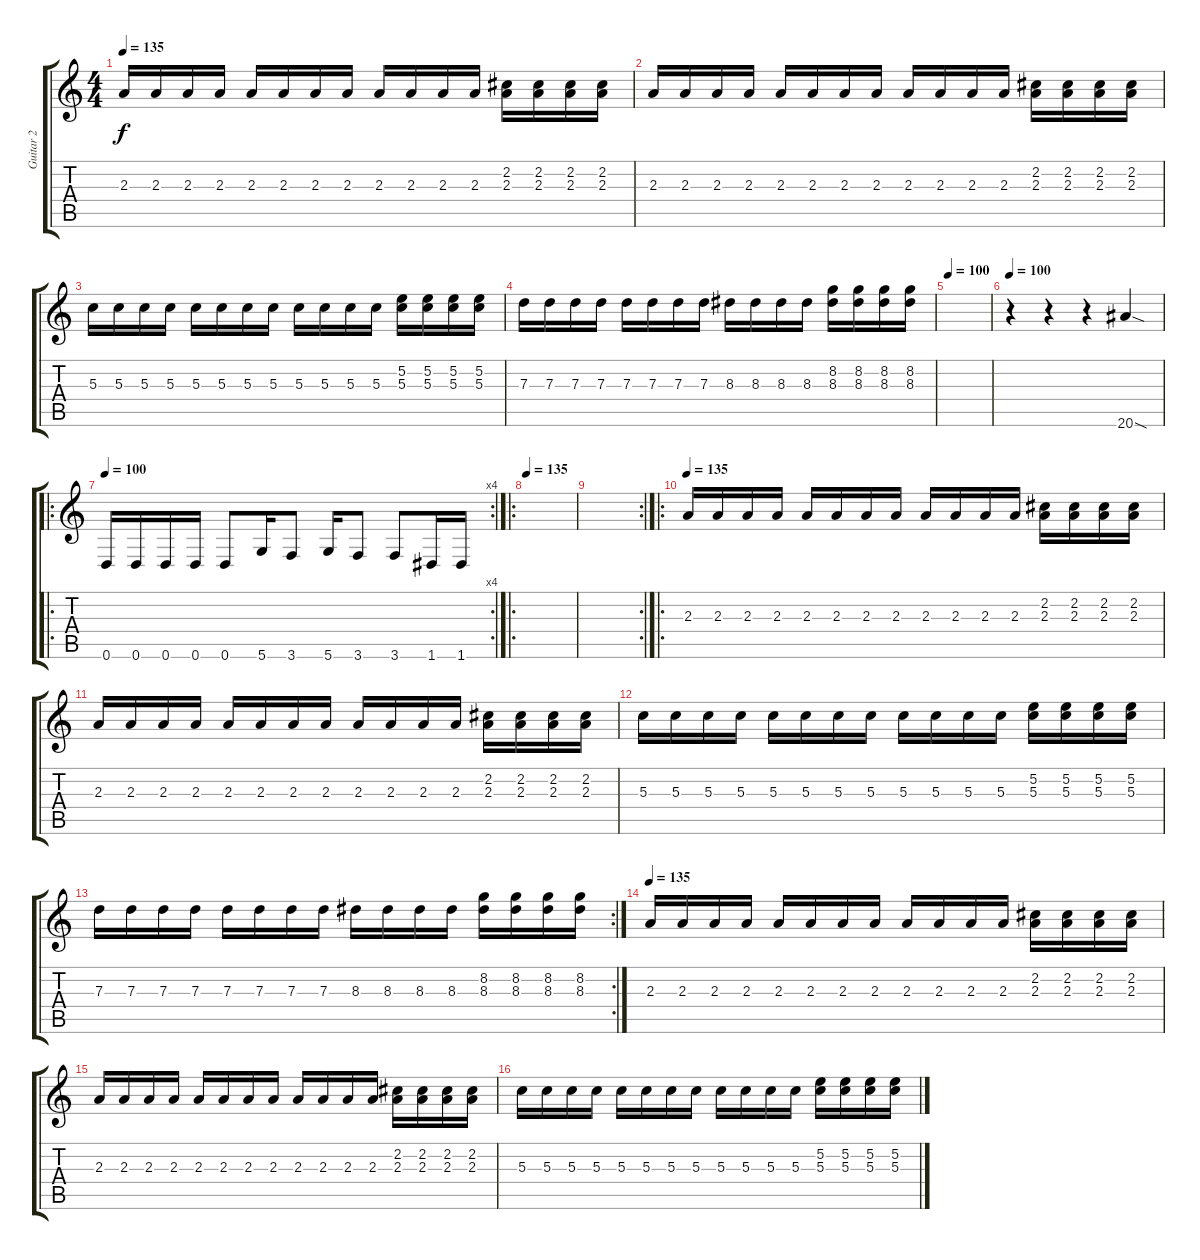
\track ("Guitar 2" "Guitar 2") {instrument overdrivenguitar}
\staff {score tabs}
\tuning (E4 B3 G3 D3 A2 D2) {hide}
\ts (4 4)
\tempo 135
\clef g2
\ks c
2.3.16{dy f volume 12 instrument distortionguitar} 2.3.16 2.3.16 2.3.16 2.3.16 2.3.16 2.3.16 2.3.16 2.3.16 2.3.16 2.3.16 2.3.16 (2.2 2.3).16 (2.2 2.3).16 (2.2 2.3).16 (2.2 2.3).16 |
2.3.16 2.3.16 2.3.16 2.3.16 2.3.16 2.3.16 2.3.16 2.3.16 2.3.16 2.3.16 2.3.16 2.3.16 (2.2 2.3).16 (2.2 2.3).16 (2.2 2.3).16 (2.2 2.3).16 |
5.3.16 5.3.16 5.3.16 5.3.16 5.3.16 5.3.16 5.3.16 5.3.16 5.3.16 5.3.16 5.3.16 5.3.16 (5.2 5.3).16 (5.2 5.3).16 (5.2 5.3).16 (5.2 5.3).16 |
7.3.16 7.3.16 7.3.16 7.3.16 7.3.16 7.3.16 7.3.16 7.3.16 8.3.16 8.3.16 8.3.16 8.3.16 (8.2 8.3).16 (8.2 8.3).16 (8.2 8.3).16 (8.2 8.3).16 |
\tempo 100
|
\tempo 100
r.4{instrument overdrivenguitar} r.4 r.4 20.6{sod}.4 |
\ro
\rc 4
\tempo 100
0.6.16 0.6.16 0.6.16 0.6.16 0.6.8 5.6.16 3.6.8 5.6.16 3.6.8 3.6.8 1.6.16 1.6.16 |
\ro
\tempo 110
\tempo 135
|
\rc 2
|
\ro
\tempo 135
2.3.16{volume 12 instrument distortionguitar} 2.3.16 2.3.16 2.3.16 2.3.16 2.3.16 2.3.16 2.3.16 2.3.16 2.3.16 2.3.16 2.3.16 (2.2 2.3).16 (2.2 2.3).16 (2.2 2.3).16 (2.2 2.3).16 |
2.3.16 2.3.16 2.3.16 2.3.16 2.3.16 2.3.16 2.3.16 2.3.16 2.3.16 2.3.16 2.3.16 2.3.16 (2.2 2.3).16 (2.2 2.3).16 (2.2 2.3).16 (2.2 2.3).16 |
5.3.16 5.3.16 5.3.16 5.3.16 5.3.16 5.3.16 5.3.16 5.3.16 5.3.16 5.3.16 5.3.16 5.3.16 (5.2 5.3).16 (5.2 5.3).16 (5.2 5.3).16 (5.2 5.3).16 |
\rc 2
7.3.16 7.3.16 7.3.16 7.3.16 7.3.16 7.3.16 7.3.16 7.3.16 8.3.16 8.3.16 8.3.16 8.3.16 (8.2 8.3).16 (8.2 8.3).16 (8.2 8.3).16 (8.2 8.3).16 |
\tempo 135
2.3.16{volume 12 instrument distortionguitar} 2.3.16 2.3.16 2.3.16 2.3.16 2.3.16 2.3.16 2.3.16 2.3.16 2.3.16 2.3.16 2.3.16 (2.2 2.3).16 (2.2 2.3).16 (2.2 2.3).16 (2.2 2.3).16 |
2.3.16 2.3.16 2.3.16 2.3.16 2.3.16 2.3.16 2.3.16 2.3.16 2.3.16 2.3.16 2.3.16 2.3.16 (2.2 2.3).16 (2.2 2.3).16 (2.2 2.3).16 (2.2 2.3).16 |
5.3.16 5.3.16 5.3.16 5.3.16 5.3.16 5.3.16 5.3.16 5.3.16 5.3.16 5.3.16 5.3.16 5.3.16 (5.2 5.3).16 (5.2 5.3).16 (5.2 5.3).16 (5.2 5.3).16
